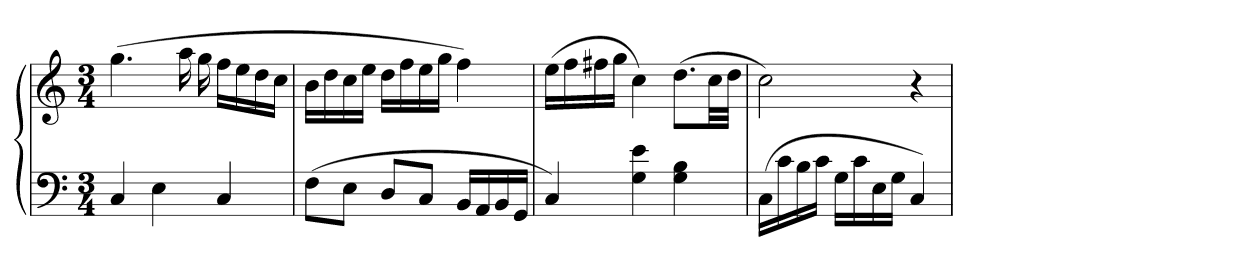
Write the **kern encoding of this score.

**kern	**kern
*part1	*part1
*staff2	*staff1
*clefF4	*clefG2
*k[]	*k[]
*M3/4	*M3/4
=	=
4C	(4.gg
4E	.
.	16aa
.	16gg
4C	16ffLL
.	16ee
.	16dd
.	16ccJJ
=48	=48
(8FL	16bLL
.	16dd
8EJ	16cc
.	16eeJJ
8DL	16ddLL
.	16ff
8CJ	16ee
.	16ggJJ
16BBLL	4ff)
16AA	.
16BB	.
16GGJJ	.
=49	=49
4C)	(16eeLL
.	16ff
.	16ff#X
.	16ggJJ
4G 4e	4cc)
4G 4B	(8.ddL
.	32ccLL
.	32ddJJJ
=50	=50
(16CLL	2cc)
16c	.
16B	.
16cJJ	.
16GLL	.
16c	.
16E	.
16GJJ	.
4C)	4r
=	=
*-	*-
